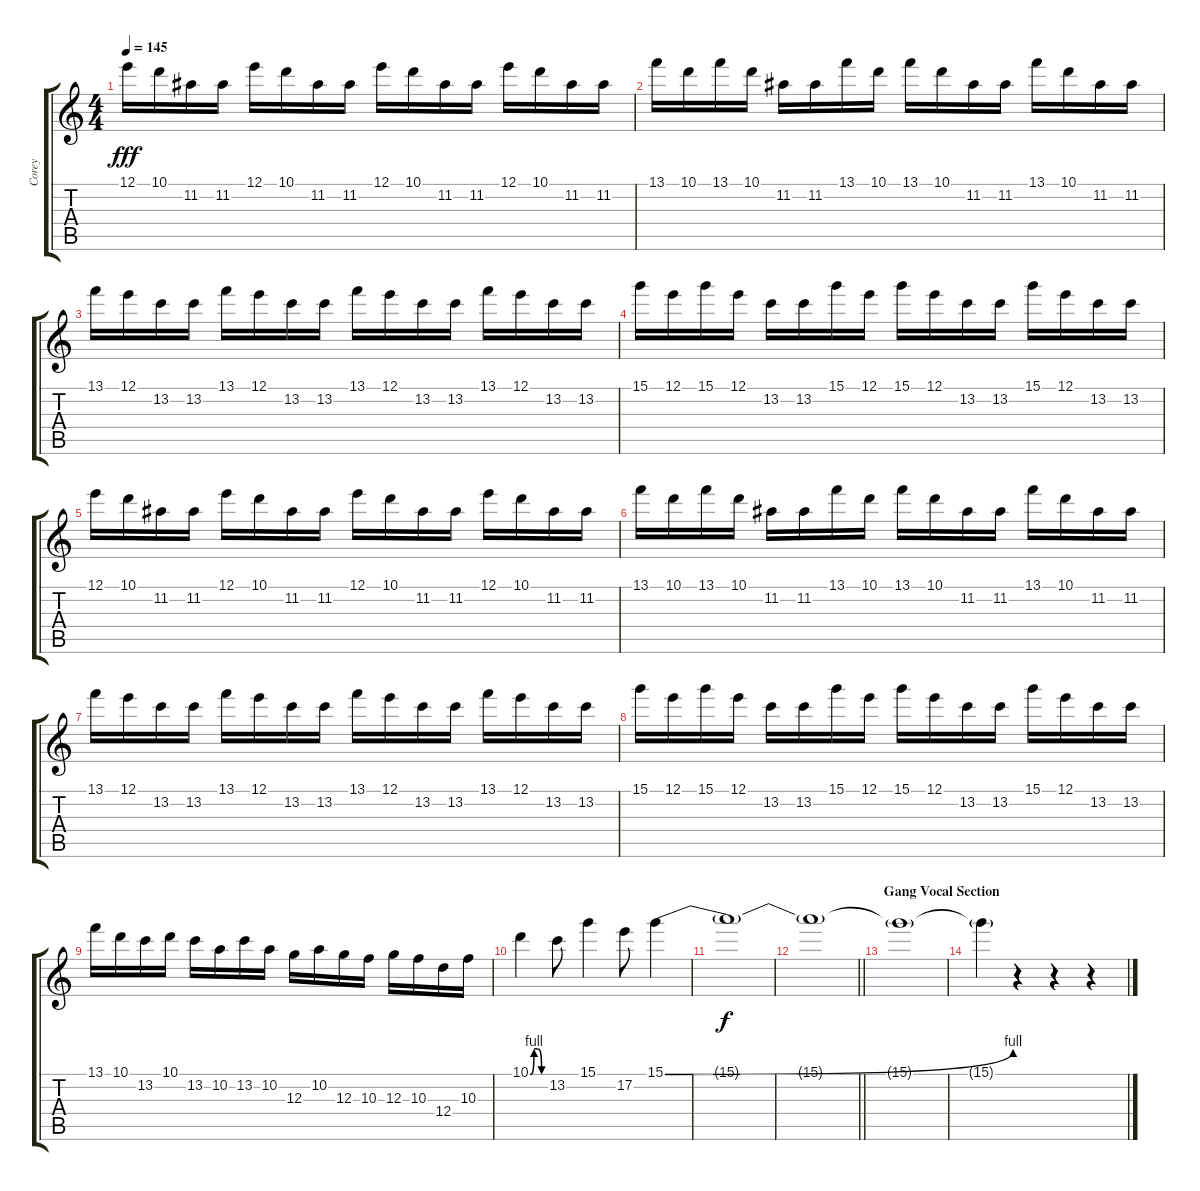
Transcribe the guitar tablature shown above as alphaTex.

\track ("Corey" "Corey") {instrument distortionguitar}
\staff {score tabs}
\tuning (E4 B3 G3 D3 A2 D2) {hide}
\ts (4 4)
\tempo 145
\clef g2
\ks c
12.1.16{dy fff} 10.1.16 11.2.16 11.2.16 12.1.16 10.1.16 11.2.16 11.2.16 12.1.16 10.1.16 11.2.16 11.2.16 12.1.16 10.1.16 11.2.16 11.2.16 |
13.1.16 10.1.16 13.1.16 10.1.16 11.2.16 11.2.16 13.1.16 10.1.16 13.1.16 10.1.16 11.2.16 11.2.16 13.1.16 10.1.16 11.2.16 11.2.16 |
13.1.16 12.1.16 13.2.16 13.2.16 13.1.16 12.1.16 13.2.16 13.2.16 13.1.16 12.1.16 13.2.16 13.2.16 13.1.16 12.1.16 13.2.16 13.2.16 |
15.1.16 12.1.16 15.1.16 12.1.16 13.2.16 13.2.16 15.1.16 12.1.16 15.1.16 12.1.16 13.2.16 13.2.16 15.1.16 12.1.16 13.2.16 13.2.16 |
12.1.16 10.1.16 11.2.16 11.2.16 12.1.16 10.1.16 11.2.16 11.2.16 12.1.16 10.1.16 11.2.16 11.2.16 12.1.16 10.1.16 11.2.16 11.2.16 |
13.1.16 10.1.16 13.1.16 10.1.16 11.2.16 11.2.16 13.1.16 10.1.16 13.1.16 10.1.16 11.2.16 11.2.16 13.1.16 10.1.16 11.2.16 11.2.16 |
13.1.16 12.1.16 13.2.16 13.2.16 13.1.16 12.1.16 13.2.16 13.2.16 13.1.16 12.1.16 13.2.16 13.2.16 13.1.16 12.1.16 13.2.16 13.2.16 |
15.1.16 12.1.16 15.1.16 12.1.16 13.2.16 13.2.16 15.1.16 12.1.16 15.1.16 12.1.16 13.2.16 13.2.16 15.1.16 12.1.16 13.2.16 13.2.16 |
13.1.16 10.1.16 13.2.16 10.1.16 13.2.16 10.2.16 13.2.16 10.2.16 12.3.16 10.2.16 12.3.16 10.3.16 12.3.16 10.3.16 12.4.16 10.3.16 |
10.1{be (custom 0 0 15 4 30 4 45 0 60 0)}.4 13.2.8 15.1.4 17.2.8 15.1{be (bend 0 0 60 4)}.4 |
15.1{t}.1{dy f} |
\barLineRight lightlight
15.1{t}.1 |
\section ("" "Gang Vocal Section")
15.1{t}.1 |
15.1{t}.4 r.4 r.4 r.4
